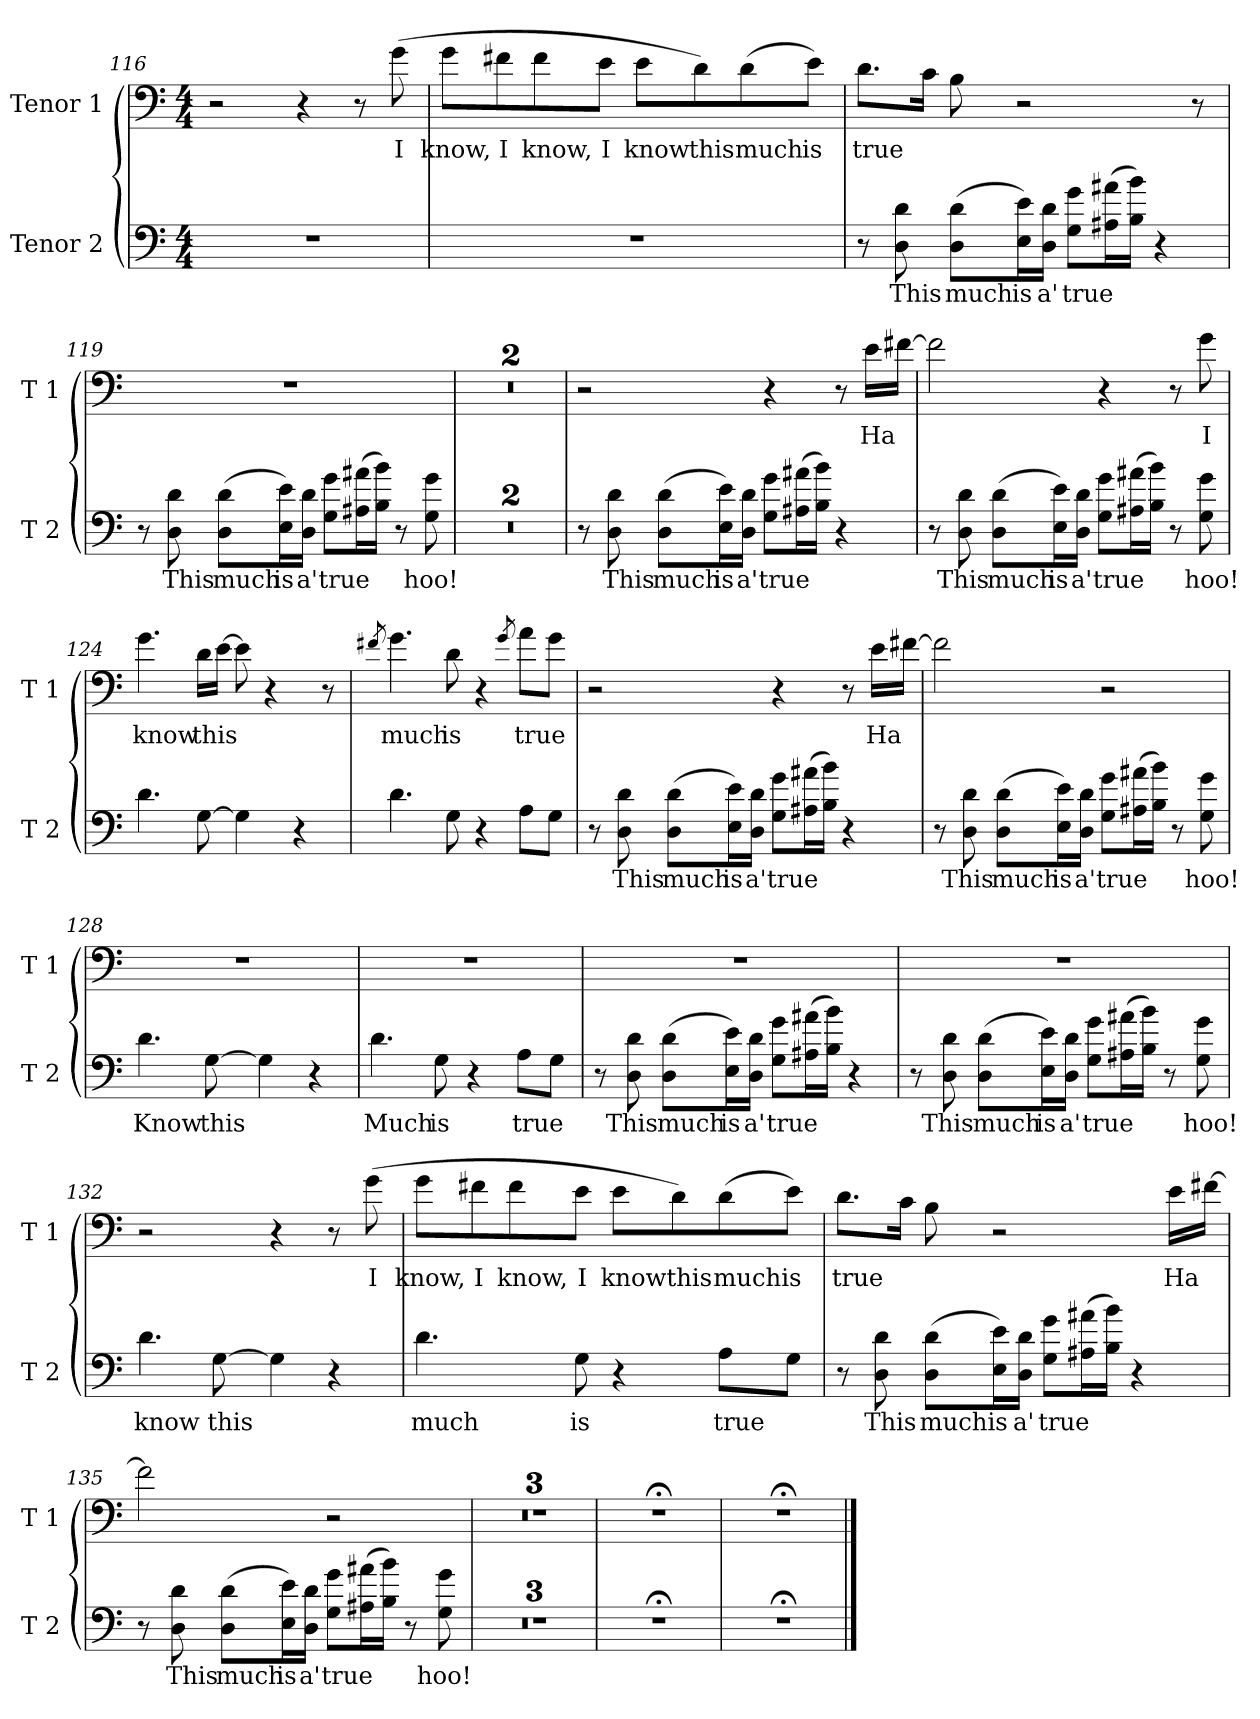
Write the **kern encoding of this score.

**kern	**text	**kern	**text
*part2	*part2	*part1	*part1
*staff2	*staff2	*staff1	*staff1
*I"Tenor 2	*	*I"Tenor 1	*
*I'T 2	*	*I'T 1	*
*clefF4	*	*clefF4	*
*k[]	*	*k[]	*
*M4/4	*	*M4/4	*
=116	=116	=116	=116
1r	.	2r	.
.	.	4r	.
.	.	8r	.
!	!	!	!LO:LY:b
.	.	(>8g\	I
=117	=117	=117	=117
!	!	!	!LO:LY:b
1r	.	8g\L	know,
!	!	!	!LO:LY:b
.	.	8f#X\	I
!	!	!	!LO:LY:b
.	.	8f#\	know,
!	!	!	!LO:LY:b
.	.	8e\J	I
!	!	!	!LO:LY:b
.	.	8e\L	know
!	!	!	!LO:LY:b
.	.	8d\)	this
!	!	!	!LO:LY:b
.	.	(>8d\	much
!	!	!	!LO:LY:b
.	.	8e\J)	is
=118	=118	=118	=118
!	!	!	!LO:LY:b
8r	.	8.d\L	true
!	!LO:LY:b	!	!
8D\ 8d\	This	.	.
.	.	16c\Jk	.
!	!LO:LY:b	!	!
(>8D\ 8d\L	much	8B\	.
!	!LO:LY:b	!	!
16E\ 16e\L)	is	2r	.
!	!LO:LY:b	!	!
16D\ 16d\JJ	a'	.	.
!	!LO:LY:b	!	!
8G\ 8g\L	true	.	.
(>16A#X\ 16a#X\L	.	.	.
16B\ 16b\JJ)	.	.	.
4r	.	.	.
.	.	8r	.
=119	=119	=119	=119
8r	.	1r	.
!	!LO:LY:b	!	!
8D\ 8d\	This	.	.
!	!LO:LY:b	!	!
(>8D\ 8d\L	much	.	.
!	!LO:LY:b	!	!
16E\ 16e\L)	is	.	.
!	!LO:LY:b	!	!
16D\ 16d\JJ	a'	.	.
!	!LO:LY:b	!	!
8G\ 8g\L	true	.	.
(>16A#X\ 16a#X\L	.	.	.
16B\ 16b\JJ)	.	.	.
8r	.	.	.
!	!LO:LY:b	!	!
8G\ 8g\	hoo!	.	.
=120	=120	=120	=120
1r	.	1r	.
=121	=121	=121	=121
1r	.	1r	.
=122	=122	=122	=122
8r	.	2r	.
!	!LO:LY:b	!	!
8D\ 8d\	This	.	.
!	!LO:LY:b	!	!
(>8D\ 8d\L	much	.	.
!	!LO:LY:b	!	!
16E\ 16e\L)	is	.	.
!	!LO:LY:b	!	!
16D\ 16d\JJ	a'	.	.
!	!LO:LY:b	!	!
8G\ 8g\L	true	4r	.
(>16A#X\ 16a#X\L	.	.	.
16B\ 16b\JJ)	.	.	.
4r	.	8r	.
!	!	!	!LO:LY:b
.	.	16e\LL	Ha
.	.	[16f#X\JJ	.
=123	=123	=123	=123
8r	.	2f#\]	.
!	!LO:LY:b	!	!
8D\ 8d\	This	.	.
!	!LO:LY:b	!	!
(>8D\ 8d\L	much	.	.
!	!LO:LY:b	!	!
16E\ 16e\L)	is	.	.
!	!LO:LY:b	!	!
16D\ 16d\JJ	a'	.	.
!	!LO:LY:b	!	!
8G\ 8g\L	true	4r	.
(>16A#X\ 16a#X\L	.	.	.
16B\ 16b\JJ)	.	.	.
8r	.	8r	.
!	!LO:LY:b	!	!LO:LY:b
8G\ 8g\	hoo!	8g\	I
=124	=124	=124	=124
!	!	!	!LO:LY:b
4.d\	.	4.g\	know
!	!	!	!LO:LY:b
[8G\	.	16d\LL	this
.	.	[16e\JJ	.
4G\]	.	8e\]	.
.	.	4r	.
4r	.	.	.
.	.	8r	.
=125	=125	=125	=125
.	.	8qf#X/	.
!	!	!	!LO:LY:b
4.d\	.	4.g\	much
!	!	!	!LO:LY:b
8G\	.	8d\	is
4r	.	4r	.
.	.	8qg/	.
!	!	!	!LO:LY:b
8A\L	.	8a\L	true
8G\J	.	8g\J	.
=126	=126	=126	=126
8r	.	2r	.
!	!LO:LY:b	!	!
8D\ 8d\	This	.	.
!	!LO:LY:b	!	!
(>8D\ 8d\L	much	.	.
!	!LO:LY:b	!	!
16E\ 16e\L)	is	.	.
!	!LO:LY:b	!	!
16D\ 16d\JJ	a'	.	.
!	!LO:LY:b	!	!
8G\ 8g\L	true	4r	.
(>16A#X\ 16a#X\L	.	.	.
16B\ 16b\JJ)	.	.	.
4r	.	8r	.
!	!	!	!LO:LY:b
.	.	16e\LL	Ha
.	.	[16f#X\JJ	.
=127	=127	=127	=127
8r	.	2f#\]	.
!	!LO:LY:b	!	!
8D\ 8d\	This	.	.
!	!LO:LY:b	!	!
(>8D\ 8d\L	much	.	.
!	!LO:LY:b	!	!
16E\ 16e\L)	is	.	.
!	!LO:LY:b	!	!
16D\ 16d\JJ	a'	.	.
!	!LO:LY:b	!	!
8G\ 8g\L	true	2r	.
(>16A#X\ 16a#X\L	.	.	.
16B\ 16b\JJ)	.	.	.
8r	.	.	.
!	!LO:LY:b	!	!
8G\ 8g\	hoo!	.	.
=128	=128	=128	=128
!	!LO:LY:b	!	!
4.d\	Know	1r	.
!	!LO:LY:b	!	!
[8G\	this	.	.
4G\]	.	.	.
4r	.	.	.
=129	=129	=129	=129
!	!LO:LY:b	!	!
4.d\	Much	1r	.
!	!LO:LY:b	!	!
8G\	is	.	.
4r	.	.	.
!	!LO:LY:b	!	!
8A\L	true	.	.
8G\J	.	.	.
=130	=130	=130	=130
8r	.	1r	.
!	!LO:LY:b	!	!
8D\ 8d\	This	.	.
!	!LO:LY:b	!	!
(>8D\ 8d\L	much	.	.
!	!LO:LY:b	!	!
16E\ 16e\L)	is	.	.
!	!LO:LY:b	!	!
16D\ 16d\JJ	a'	.	.
!	!LO:LY:b	!	!
8G\ 8g\L	true	.	.
(>16A#X\ 16a#X\L	.	.	.
16B\ 16b\JJ)	.	.	.
4r	.	.	.
=131	=131	=131	=131
8r	.	1r	.
!	!LO:LY:b	!	!
8D\ 8d\	This	.	.
!	!LO:LY:b	!	!
(>8D\ 8d\L	much	.	.
!	!LO:LY:b	!	!
16E\ 16e\L)	is	.	.
!	!LO:LY:b	!	!
16D\ 16d\JJ	a'	.	.
!	!LO:LY:b	!	!
8G\ 8g\L	true	.	.
(>16A#X\ 16a#X\L	.	.	.
16B\ 16b\JJ)	.	.	.
8r	.	.	.
!	!LO:LY:b	!	!
8G\ 8g\	hoo!	.	.
=132	=132	=132	=132
!	!LO:LY:b	!	!
4.d\	know	2r	.
!	!LO:LY:b	!	!
[8G\	this	.	.
4G\]	.	4r	.
4r	.	8r	.
!	!	!	!LO:LY:b
.	.	(>8g\	I
=133	=133	=133	=133
!	!LO:LY:b	!	!LO:LY:b
4.d\	much	8g\L	know,
!	!	!	!LO:LY:b
.	.	8f#X\	I
!	!	!	!LO:LY:b
.	.	8f#\	know,
!	!LO:LY:b	!	!LO:LY:b
8G\	is	8e\J	I
!	!	!	!LO:LY:b
4r	.	8e\L	know
!	!	!	!LO:LY:b
.	.	8d\)	this
!	!LO:LY:b	!	!LO:LY:b
8A\L	true	(>8d\	much
!	!	!	!LO:LY:b
8G\J	.	8e\J)	is
=134	=134	=134	=134
!	!	!	!LO:LY:b
8r	.	8.d\L	true
!	!LO:LY:b	!	!
8D\ 8d\	This	.	.
.	.	16c\Jk	.
!	!LO:LY:b	!	!
(>8D\ 8d\L	much	8B\	.
!	!LO:LY:b	!	!
16E\ 16e\L)	is	2r	.
!	!LO:LY:b	!	!
16D\ 16d\JJ	a'	.	.
!	!LO:LY:b	!	!
8G\ 8g\L	true	.	.
(>16A#X\ 16a#X\L	.	.	.
16B\ 16b\JJ)	.	.	.
4r	.	.	.
!	!	!	!LO:LY:b
.	.	16e\LL	Ha
.	.	[16f#X\JJ	.
=135	=135	=135	=135
8r	.	2f#\]	.
!	!LO:LY:b	!	!
8D\ 8d\	This	.	.
!	!LO:LY:b	!	!
(>8D\ 8d\L	much	.	.
!	!LO:LY:b	!	!
16E\ 16e\L)	is	.	.
!	!LO:LY:b	!	!
16D\ 16d\JJ	a'	.	.
!	!LO:LY:b	!	!
8G\ 8g\L	true	2r	.
(>16A#X\ 16a#X\L	.	.	.
16B\ 16b\JJ)	.	.	.
8r	.	.	.
!	!LO:LY:b	!	!
8G\ 8g\	hoo!	.	.
=136	=136	=136	=136
1r	.	1r	.
=137	=137	=137	=137
1r	.	1r	.
=138	=138	=138	=138
1r	.	1r	.
=138X1	=138X1	=138X1	=138X1
1r;<	.	1r;<	.
=138X2	=138X2	=138X2	=138X2
1r;<	.	1r;<	.
==	==	==	==
*-	*-	*-	*-
